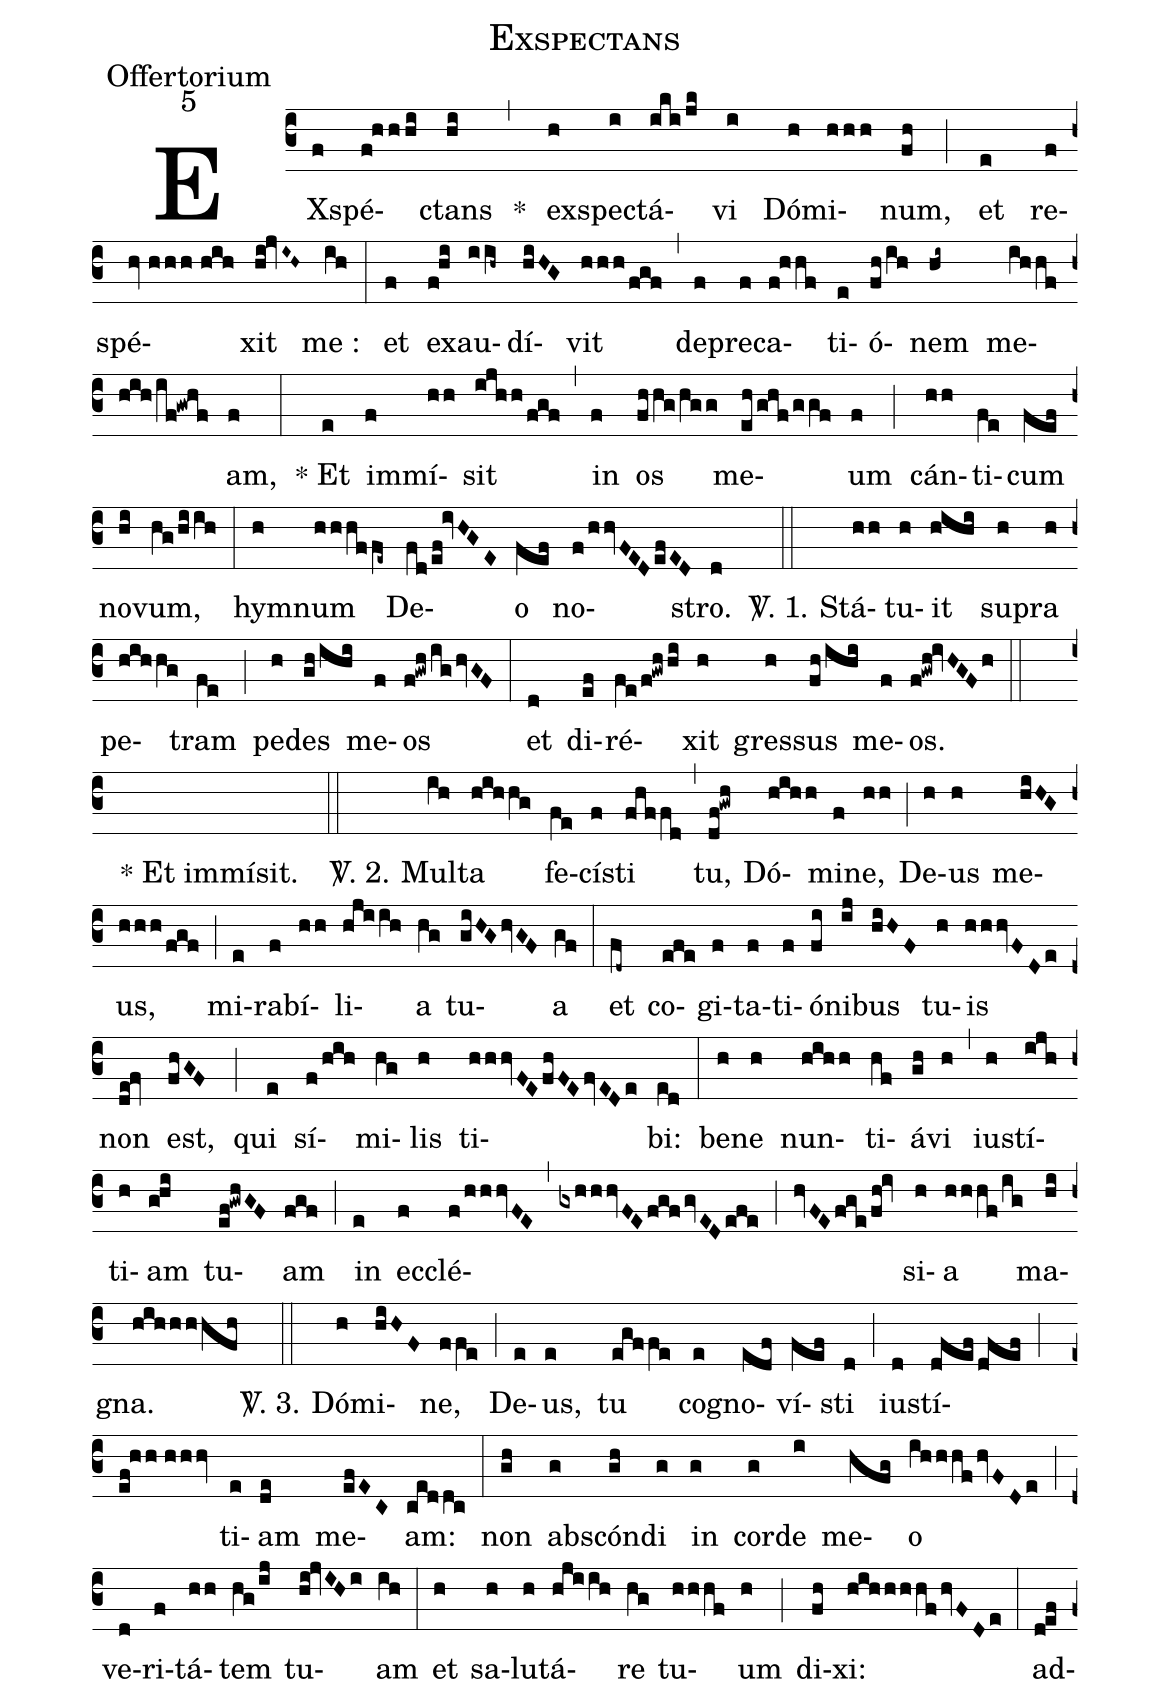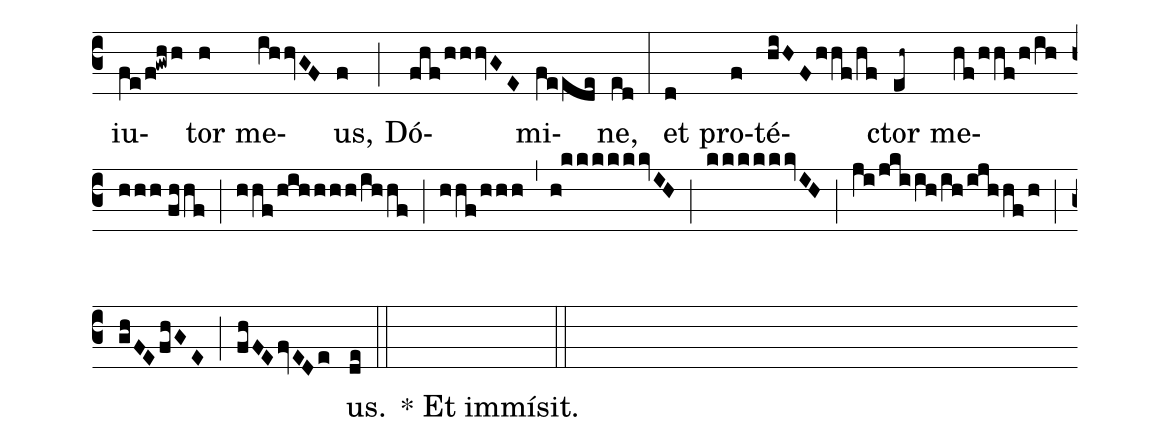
name:Exspectans;
office-part:Offertorium;
mode:5;
%%
(c3) EX(f)spé(f!hhhi)ctans(hi) *(,) ex(h)spe(i)ctá(iki/jk)vi(i) Dó(h)mi(hhh)num,(fh) (;) et(e) re(f)spé(hv//hhh//hih)xit(hi!jvI~H~) me :(ih) (:) et(f) ex(f!hi)au(iih~)dí(hiHG)vit(hhh/fgf) (,) de(f)pre(f)ca(f!hhf)ti(e)ó(fh/ih)nem(hi~) me(ihhf//hih/if!gwhf)am,(f) (:) * Et(e) im(f)mí(hh)sit(ijhh/fgf) (,) in(f) os(fhhg/hgg) me(eh/ghf/ggf)um(f) (;) cán(hh)ti(fe)cum(fef) no(hi)vum,(hg/hiih) (:) hy(h)mnum(hhhffe~) De(fd/ef!ivHGE)o(fef) no(f/hhvFEDefED)stro.(d) (::)
<sp>V/</sp>. 1. Stá(hh)tu(h)it(hihi) su(h)pra(h) pe(hihhg)tram(fe) (;) pe(h)des(gh/ihi) me(f)os(f!gwh/ig/hvGF) (:) et(d) di(ef)ré(fe/f!gwhhi)xit(h) gres(h)sus(fh/ihi) me(f)os.(f!gwh!ivHGFh) (::)
()* Et immísit. () (::)

<sp>V/</sp>. 2. Mul(ih)ta(hihhg) fe(fe)cí(f)sti(fhffd) (,) tu,(df!gwh) Dó(hihh)mi(f)ne,(hh) (;) De(h)us(h) me(hiHG)us,(hhh/fgf) (;) mi(e)ra(f)bí(hh)li(hjiih)a(hg) tu(giHGhvGF)a(gf) (:) et(fd~) co(efe)gi(f)ta(f)ti(f)ó(fi)ni(ij)bus(hiHF) tu(h)is(hhhvFDe) non(de!fv) est,(fhGF) (;) qui(e) sí(f/hih)mi(hg)lis(h) ti(hhhvFEfhFEfvEDe)bi:(ed) (:) be(h)ne(h) nun(hihh)ti(hf)á(gh)vi(h) (,) iu(h)stí(ijh)ti(h)am(ghi) tu(ef!gwhGF)am(fgf) (;) in(e) ec(f)clé(f/hhhvFE)(,)(gxhhhvFEfgfgvEDefe)(;)(hvFEfge/fh!iv)si(h)a(hhhf/ig) ma(hi)gna.(hihhhhfh) (::)

<sp>V/</sp>. 3. Dó(h)mi(hiHF)ne,(ffe) (;) De(e)us,(e) tu(egffe) cog(e)no(edf)ví(fef)sti(d) (;) iu(d)stí(dfef/dfef)(;)(ef!hh//hh/hv)ti(e)am(de) me(efEC)am:(ceddc) (:) non(gh) ab(g)scón(gh)di(g) in(g) cor(g)de(i) me(hfg)o(ihhhf/hvFDe) (;) ve(d)ri(f)tá(hh)tem(hg/ij) tu(hi!jvIHi)am(ih) (:) et(h) sa(h)lu(h)tá(hjiih)re(hg) tu(hhhf)um(h) (;) di(fh)xi:(hihhhhfhvFDe) (:) ad(def)iu(fe/f!gwhh)tor(h) me(ihhvGF)us,(f) (;) Dó(fhf/hhhvGE)mi(feede)ne,(ed) (:) et(d) pro(f)té(hiHFhhf/hf)ctor(eh~) me(hf/hhf/h/ihhhh//fhhf)(;)(hhf/hihhhh/ihhf)(;)(hhf/hhh)(,)(h!kkkkkkvIH)(;)(kkkkkkvIH)(;)(ji/jkiih/ih/ijhhf/h)(;)(ghFEfhGE)(;)(fhFEfvEDe)us.(de) (::)
()* Et immísit. () (::)
